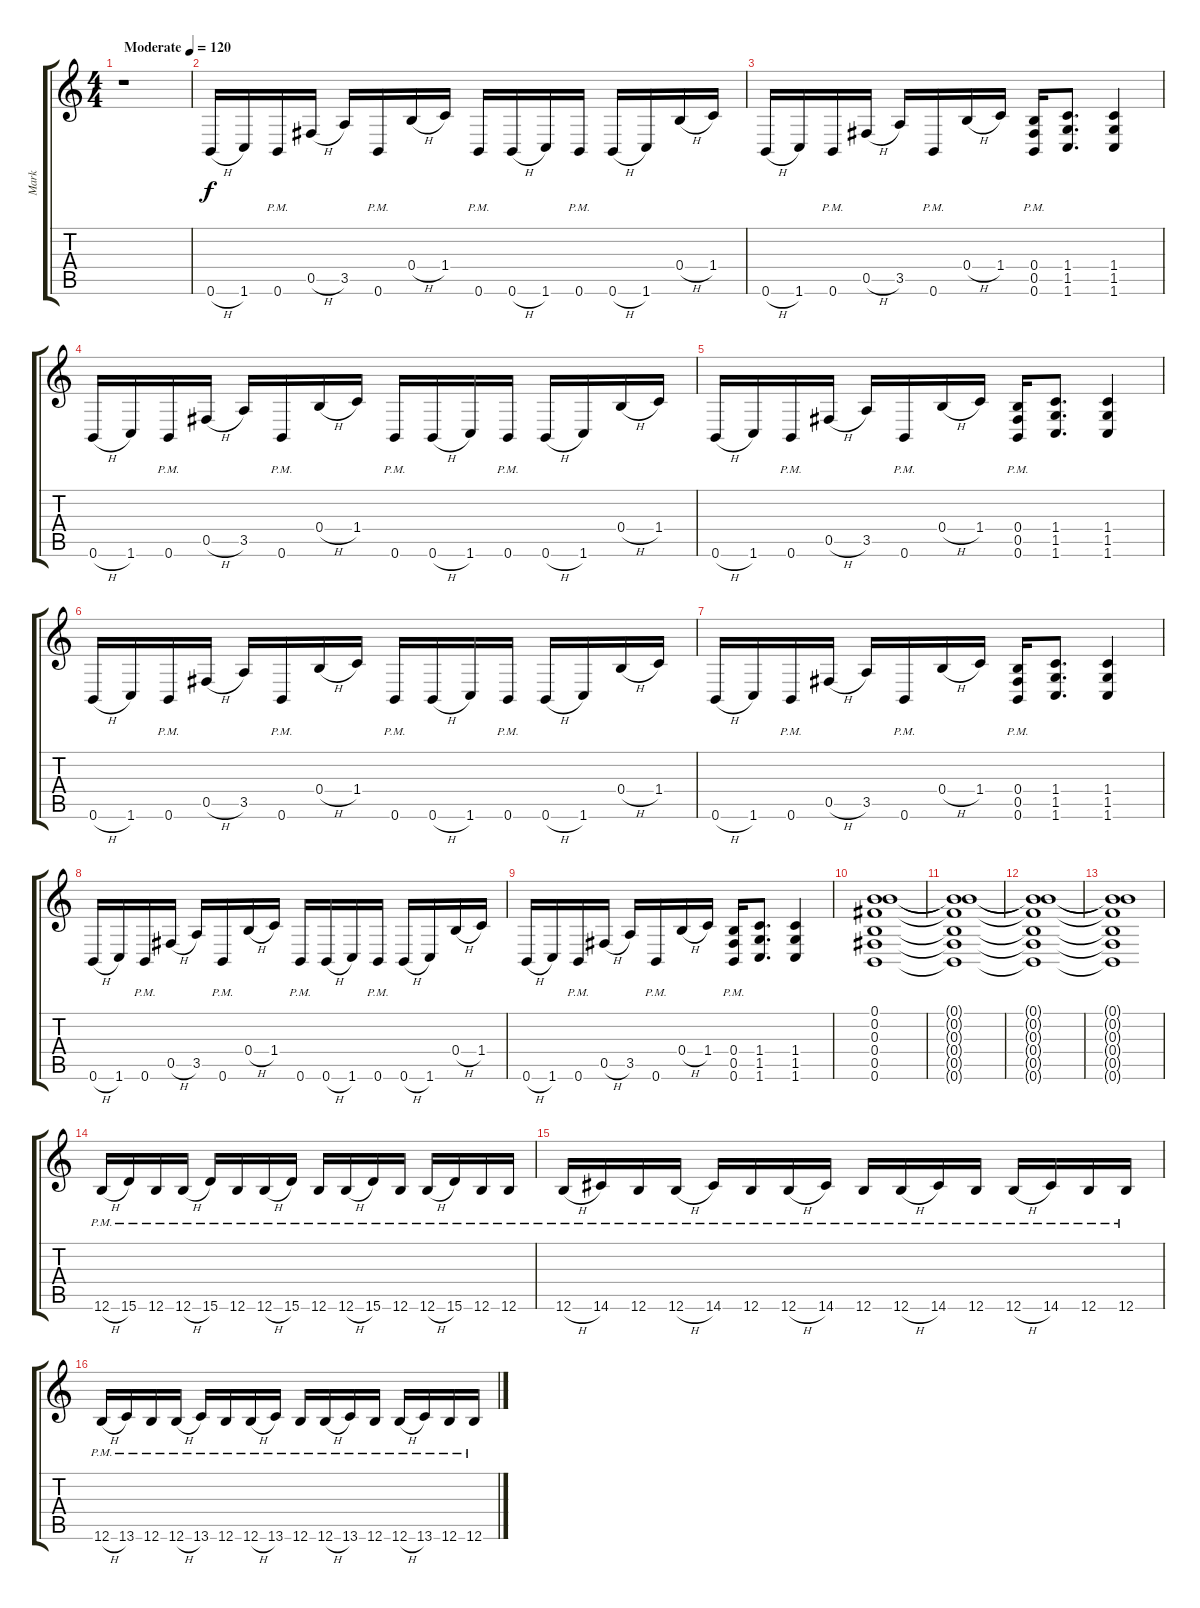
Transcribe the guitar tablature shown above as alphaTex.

\track ("Mark" "Mark") {instrument overdrivenguitar}
\staff {score tabs}
\tuning (B3 B3 Gb3 B2 Gb2 B1) {hide}
\ts (4 4)
\tempo (120 "Moderate")
\clef g2
\ks c
r.1{dy f instrument overdrivenguitar} |
0.6{h}.16 1.6.16 0.6{pm}.16 0.5{h}.16 3.5.16 0.6{pm}.16 0.4{h}.16 1.4.16 0.6{pm}.16 0.6{h}.16 1.6.16 0.6{pm}.16 0.6{h}.16 1.6.16 0.4{h}.16 1.4.16 |
0.6{h}.16 1.6.16 0.6{pm}.16 0.5{h}.16 3.5.16 0.6{pm}.16 0.4{h}.16 1.4.16 (0.4{pm} 0.5{pm} 0.6{pm}).16 (1.4 1.5 1.6).8{d} (1.4 1.5 1.6).4 |
0.6{h}.16 1.6.16 0.6{pm}.16 0.5{h}.16 3.5.16 0.6{pm}.16 0.4{h}.16 1.4.16 0.6{pm}.16 0.6{h}.16 1.6.16 0.6{pm}.16 0.6{h}.16 1.6.16 0.4{h}.16 1.4.16 |
0.6{h}.16 1.6.16 0.6{pm}.16 0.5{h}.16 3.5.16 0.6{pm}.16 0.4{h}.16 1.4.16 (0.4{pm} 0.5{pm} 0.6{pm}).16 (1.4 1.5 1.6).8{d} (1.4 1.5 1.6).4 |
0.6{h}.16 1.6.16 0.6{pm}.16 0.5{h}.16 3.5.16 0.6{pm}.16 0.4{h}.16 1.4.16 0.6{pm}.16 0.6{h}.16 1.6.16 0.6{pm}.16 0.6{h}.16 1.6.16 0.4{h}.16 1.4.16 |
0.6{h}.16 1.6.16 0.6{pm}.16 0.5{h}.16 3.5.16 0.6{pm}.16 0.4{h}.16 1.4.16 (0.4{pm} 0.5{pm} 0.6{pm}).16 (1.4 1.5 1.6).8{d} (1.4 1.5 1.6).4 |
0.6{h}.16 1.6.16 0.6{pm}.16 0.5{h}.16 3.5.16 0.6{pm}.16 0.4{h}.16 1.4.16 0.6{pm}.16 0.6{h}.16 1.6.16 0.6{pm}.16 0.6{h}.16 1.6.16 0.4{h}.16 1.4.16 |
0.6{h}.16 1.6.16 0.6{pm}.16 0.5{h}.16 3.5.16 0.6{pm}.16 0.4{h}.16 1.4.16 (0.4{pm} 0.5{pm} 0.6{pm}).16 (1.4 1.5 1.6).8{d} (1.4 1.5 1.6).4 |
(0.1 0.2 0.3 0.4 0.5 0.6).1 |
(0.1{t} 0.2{t} 0.3{t} 0.4{t} 0.5{t} 0.6{t}).1 |
(0.1{t} 0.2{t} 0.3{t} 0.4{t} 0.5{t} 0.6{t}).1 |
(0.1{t} 0.2{t} 0.3{t} 0.4{t} 0.5{t} 0.6{t}).1 |
12.6{h pm}.16 15.6{pm}.16 12.6{pm}.16 12.6{h pm}.16 15.6{pm}.16 12.6{pm}.16 12.6{h pm}.16 15.6{pm}.16 12.6{pm}.16 12.6{h pm}.16 15.6{pm}.16 12.6{pm}.16 12.6{h pm}.16 15.6{pm}.16 12.6{pm}.16 12.6{pm}.16 |
12.6{h pm}.16 14.6{pm}.16 12.6{pm}.16 12.6{h pm}.16 14.6{pm}.16 12.6{pm}.16 12.6{h pm}.16 14.6{pm}.16 12.6{pm}.16 12.6{h pm}.16 14.6{pm}.16 12.6{pm}.16 12.6{h pm}.16 14.6{pm}.16 12.6{pm}.16 12.6{pm}.16 |
12.6{h pm}.16 13.6{pm}.16 12.6{pm}.16 12.6{h pm}.16 13.6{pm}.16 12.6{pm}.16 12.6{h pm}.16 13.6{pm}.16 12.6{pm}.16 12.6{h pm}.16 13.6{pm}.16 12.6{pm}.16 12.6{h pm}.16 13.6{pm}.16 12.6{pm}.16 12.6{pm}.16
